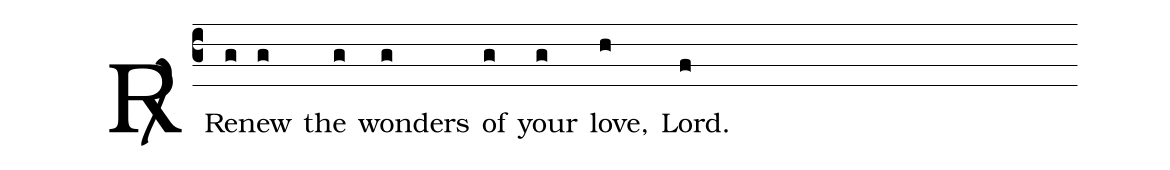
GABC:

%%
<sp>R/</sp> Re(g)new(g) the(g) wonders(g) of(g) your(g) love,(h) Lord.(f)
